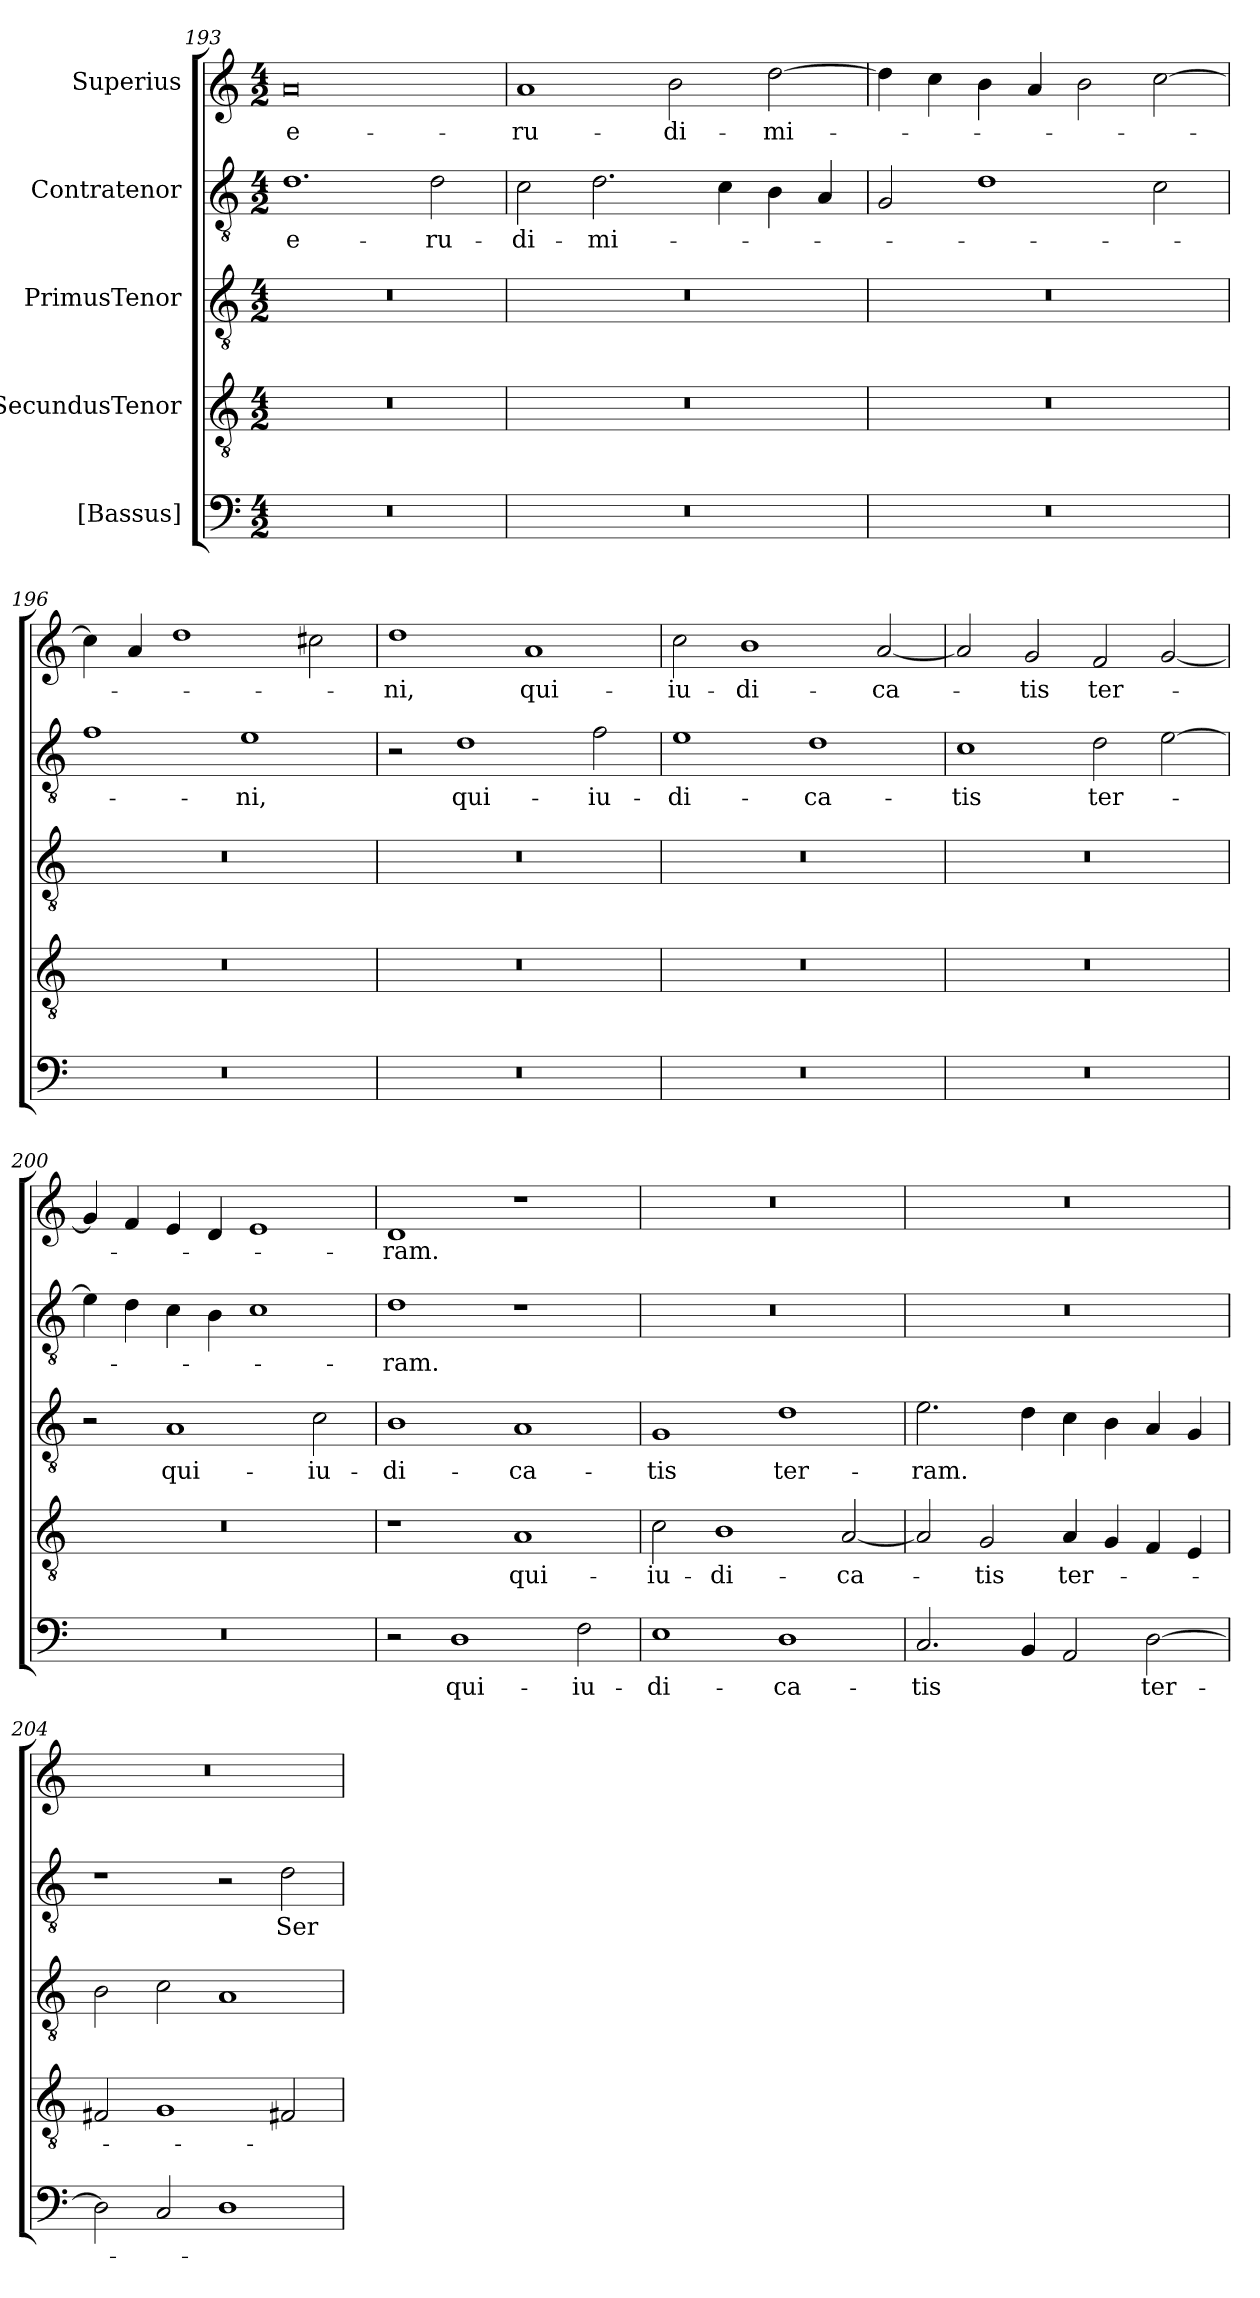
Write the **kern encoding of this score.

**kern	**text	**kern	**text	**kern	**text	**kern	**text	**kern	**text
*part5	*part5	*part4	*part4	*part3	*part3	*part2	*part2	*part1	*part1
*staff5	*staff5	*staff4	*staff4	*staff3	*staff3	*staff2	*staff2	*staff1	*staff1
*I"[Bassus]	*	*I"SecundusTenor	*	*I"PrimusTenor	*	*I"Contratenor	*	*I"Superius	*
*clefF4	*	*clefGv2	*	*clefGv2	*	*clefGv2	*	*clefG2	*
*k[]	*	*k[]	*	*k[]	*	*k[]	*	*k[]	*
*M4/2	*	*M4/2	*	*M4/2	*	*M4/2	*	*M4/2	*
=193	=193	=193	=193	=193	=193	=193	=193	=193	=193
0r	.	0r	.	0r	.	1.d\	e-	0a/	e-
.	.	.	.	.	.	2d\	-ru-	.	.
=194	=194	=194	=194	=194	=194	=194	=194	=194	=194
0r	.	0r	.	0r	.	2c\	-di-	1a/	-ru-
.	.	.	.	.	.	2.d\	-mi-	.	.
.	.	.	.	.	.	.	.	2b\	-di-
.	.	.	.	.	.	4c\	.	.	.
.	.	.	.	.	.	4B\	.	[2dd\	-mi-
.	.	.	.	.	.	4A/	.	.	.
=195	=195	=195	=195	=195	=195	=195	=195	=195	=195
0r	.	0r	.	0r	.	2G/	.	4dd\]	.
.	.	.	.	.	.	.	.	4cc\	.
.	.	.	.	.	.	1d\	.	4b\	.
.	.	.	.	.	.	.	.	4a/	.
.	.	.	.	.	.	.	.	2b\	.
.	.	.	.	.	.	2c\	.	[2cc\	.
=196	=196	=196	=196	=196	=196	=196	=196	=196	=196
0r	.	0r	.	0r	.	1f\	.	4cc\]	.
.	.	.	.	.	.	.	.	4a/	.
.	.	.	.	.	.	.	.	1dd\	.
.	.	.	.	.	.	1e\	-ni,	.	.
.	.	.	.	.	.	.	.	2cc#X\	.
=197	=197	=197	=197	=197	=197	=197	=197	=197	=197
0r	.	0r	.	0r	.	2r	.	1dd\	-ni,
.	.	.	.	.	.	1d\	qui-	.	.
.	.	.	.	.	.	.	.	1a/	qui-
.	.	.	.	.	.	2f\	iu-	.	.
=198	=198	=198	=198	=198	=198	=198	=198	=198	=198
0r	.	0r	.	0r	.	1e\	-di-	2cc\	iu-
.	.	.	.	.	.	.	.	1b\	-di-
.	.	.	.	.	.	1d\	-ca-	.	.
.	.	.	.	.	.	.	.	[2a/	-ca-
=199	=199	=199	=199	=199	=199	=199	=199	=199	=199
0r	.	0r	.	0r	.	1c\	-tis	2a/]	.
.	.	.	.	.	.	.	.	2g/	-tis
.	.	.	.	.	.	2d\	ter-	2f/	ter-
.	.	.	.	.	.	[2e\	.	[2g/	.
=200	=200	=200	=200	=200	=200	=200	=200	=200	=200
0r	.	0r	.	2r	.	4e\]	.	4g/]	.
.	.	.	.	.	.	4d\	.	4f/	.
.	.	.	.	1A/	qui-	4c\	.	4e/	.
.	.	.	.	.	.	4B\	.	4d/	.
.	.	.	.	.	.	1c\	.	1e/	.
.	.	.	.	2c\	iu-	.	.	.	.
=201	=201	=201	=201	=201	=201	=201	=201	=201	=201
2r	.	1r	.	1B\	-di-	1d\	-ram.	1d/	-ram.
1D\	qui-	.	.	.	.	.	.	.	.
.	.	1A/	qui-	1A/	-ca-	1r	.	1r	.
2F\	iu-	.	.	.	.	.	.	.	.
=202	=202	=202	=202	=202	=202	=202	=202	=202	=202
1E\	-di-	2c\	iu-	1G/	-tis	0r	.	0r	.
.	.	1B\	-di-	.	.	.	.	.	.
1D\	-ca-	.	.	1d\	ter-	.	.	.	.
.	.	[2A/	-ca-	.	.	.	.	.	.
=203	=203	=203	=203	=203	=203	=203	=203	=203	=203
2.C/	-tis	2A/]	.	2.e\	-ram.	0r	.	0r	.
.	.	2G/	-tis	.	.	.	.	.	.
4BB/	.	.	.	4d\	.	.	.	.	.
2AA/	.	4A/	ter-	4c\	.	.	.	.	.
.	.	4G/	.	4B\	.	.	.	.	.
[2D\	ter-	4F/	.	4A/	.	.	.	.	.
.	.	4E/	.	4G/	.	.	.	.	.
=204	=204	=204	=204	=204	=204	=204	=204	=204	=204
2D\]	.	2F#X/	.	2B\	.	1r	.	0r	.
2C/	.	1G/	.	2c\	.	.	.	.	.
1D\	.	.	.	1A/	.	2r	.	.	.
.	.	2F#X/	.	.	.	2d\	Ser-	.	.
=	=	=	=	=	=	=	=	=	=
*-	*-	*-	*-	*-	*-	*-	*-	*-	*-
